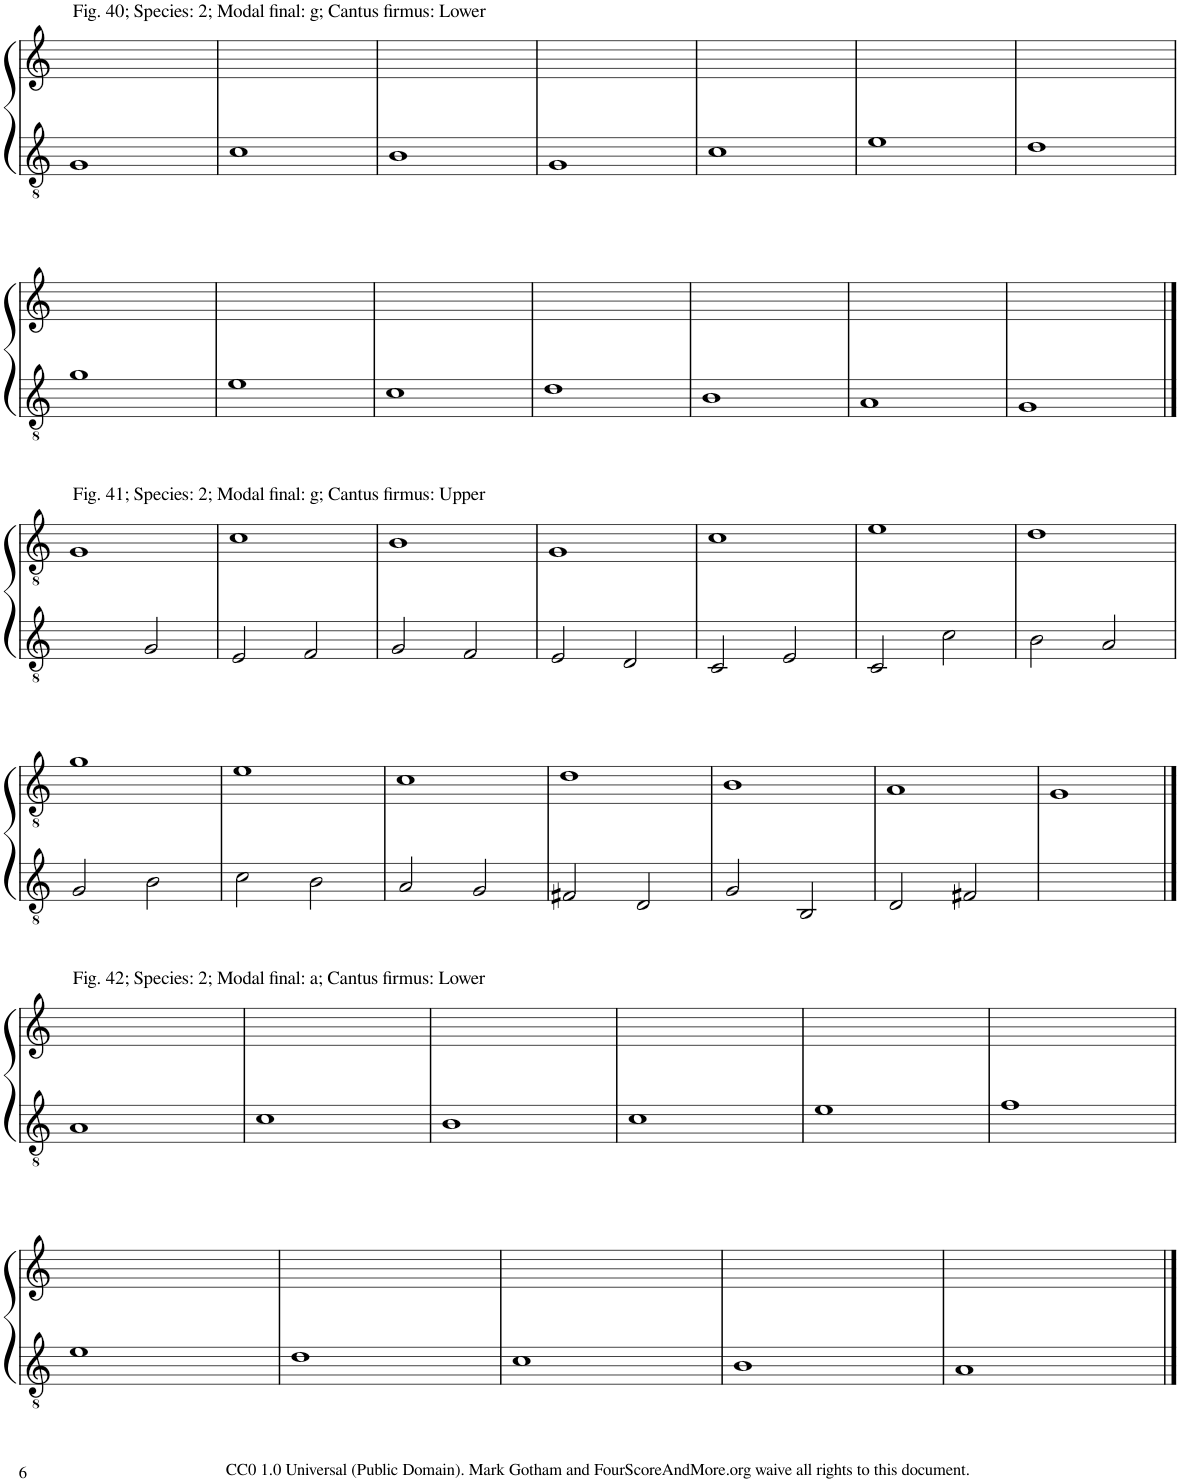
**kern	**kern
*part2	*part1
*staff2	*staff1
*I"Piano	*I"Piano
*I'Pno	*I'Pno
!!LO:PB:g=z
*clefGv2	*clefG2
*k[]	*k[]
*M2/2	*M2/2
=185	=185
!	!LO:TX:a:t=Fig. 40; Species&colon; 2; Modal final&colon; g; Cantus firmus&colon; Lower
1G	1ryy
=186	=186
1c	1ryy
=187	=187
1B	1ryy
=188	=188
1G	1ryy
=189	=189
1c	1ryy
=190	=190
1e	1ryy
=191	=191
1d	1ryy
!!LO:LB:g=z
=192	=192
1g	1ryy
=193	=193
1e	1ryy
=194	=194
1c	1ryy
=195	=195
1d	1ryy
=196	=196
1B	1ryy
=197	=197
1A	1ryy
=198	=198
1G	1ryy
!!LO:LB:g=z
==199	==199
*	*clefGv2
!	!LO:TX:a:t=Fig. 41; Species&colon; 2; Modal final&colon; g; Cantus firmus&colon; Upper
2ryy	1G
2G/	.
=200	=200
2E/	1c
2F/	.
=201	=201
2G/	1B
2F/	.
=202	=202
2E/	1G
2D/	.
=203	=203
2C/	1c
2E/	.
=204	=204
2C/	1e
2c\	.
=205	=205
2B\	1d
2A/	.
!!LO:LB:g=z
=206	=206
2G/	1g
2B\	.
=207	=207
2c\	1e
2B\	.
=208	=208
2A/	1c
2G/	.
=209	=209
2F#X/	1d
2D/	.
=210	=210
2G/	1B
2BB/	.
=211	=211
2D/	1A
2F#X/	.
=212	=212
1ryy	1G
!!LO:LB:g=z
==213	==213
*	*clefG2
!	!LO:TX:a:t=Fig. 42; Species&colon; 2; Modal final&colon; a; Cantus firmus&colon; Lower
1A	1ryy
=214	=214
1c	1ryy
=215	=215
1B	1ryy
=216	=216
1c	1ryy
=217	=217
1e	1ryy
=218	=218
1f	1ryy
!!LO:LB:g=z
=219	=219
1e	1ryy
=220	=220
1d	1ryy
=221	=221
1c	1ryy
=222	=222
1B	1ryy
=223	=223
1A	1ryy
==	==
*-	*-
